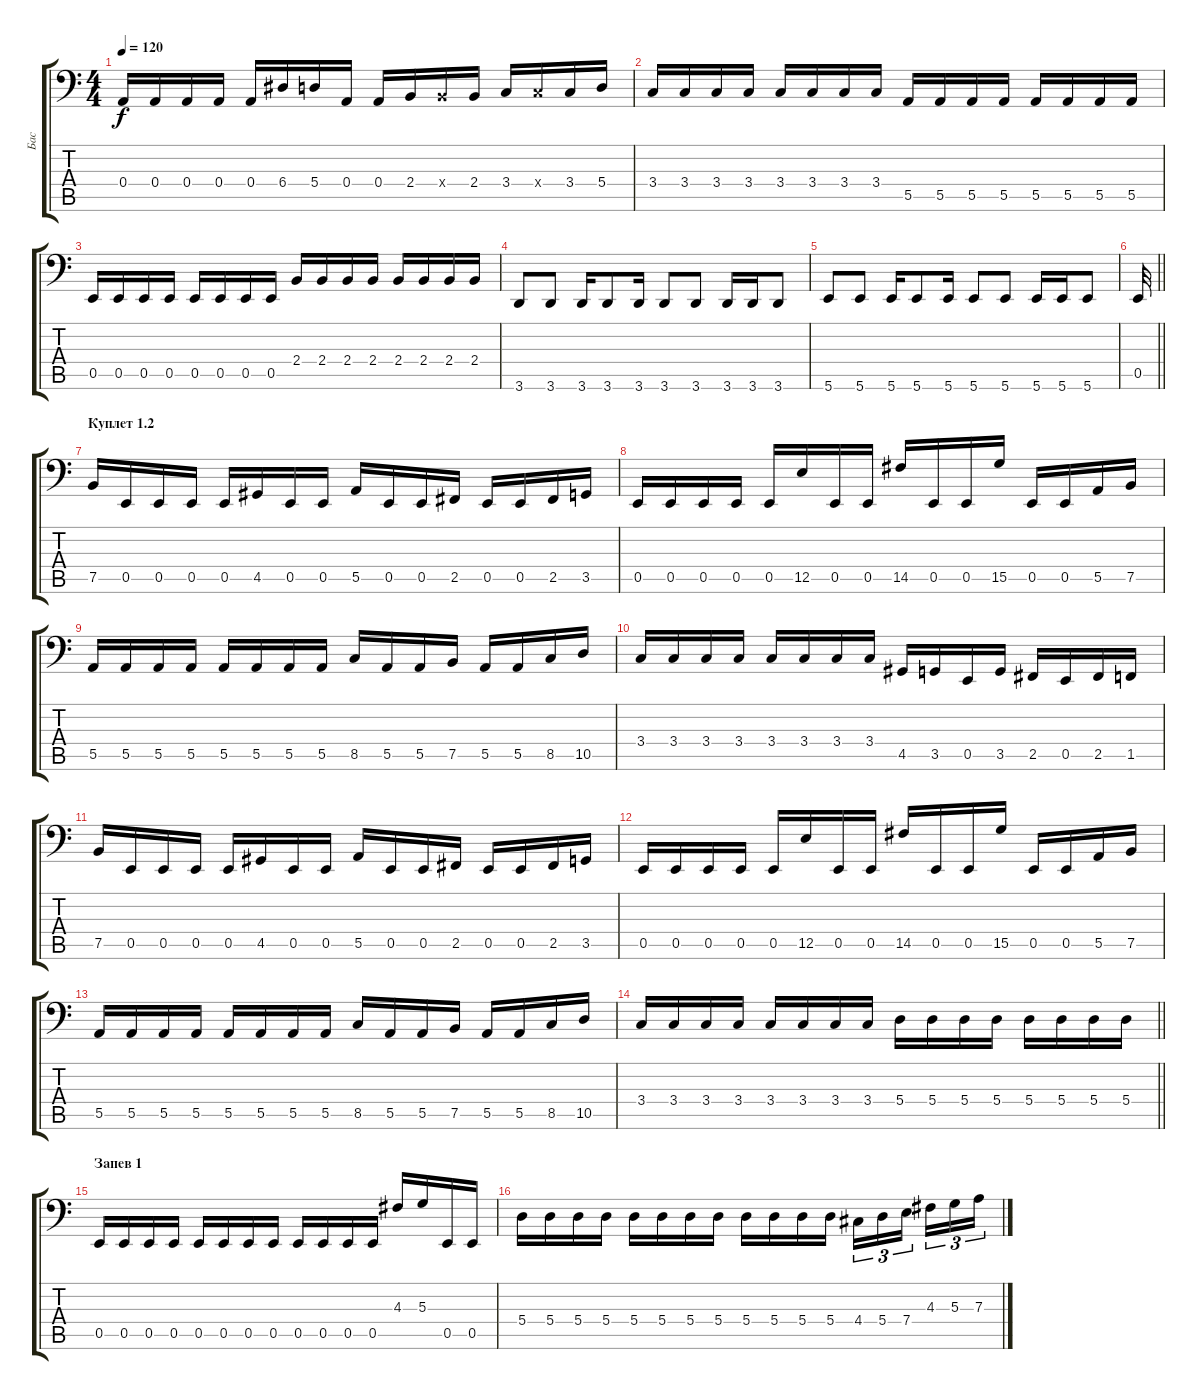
\track ("Бас" "Бас") {instrument electricbassfinger}
\staff {score tabs}
\tuning (C3 G2 D2 A1 E1 B0) {hide}
\ts (4 4)
\tempo 120
\clef f4
\ks c
0.4.16{dy f} 0.4.16 0.4.16 0.4.16 0.4.16 6.4.16 5.4.16 0.4.16 0.4.16 2.4.16 2.4{x}.16 2.4.16 3.4.16 3.4{x}.16 3.4.16 5.4.16 |
3.4.16 3.4.16 3.4.16 3.4.16 3.4.16 3.4.16 3.4.16 3.4.16 5.5.16 5.5.16 5.5.16 5.5.16 5.5.16 5.5.16 5.5.16 5.5.16 |
0.5.16 0.5.16 0.5.16 0.5.16 0.5.16 0.5.16 0.5.16 0.5.16 2.4.16 2.4.16 2.4.16 2.4.16 2.4.16 2.4.16 2.4.16 2.4.16 |
3.6.8 3.6.8 3.6.16 3.6.8 3.6.16 3.6.8 3.6.8 3.6.16 3.6.16 3.6.8 |
5.6.8 5.6.8 5.6.16 5.6.8 5.6.16 5.6.8 5.6.8 5.6.16 5.6.16 5.6.8 |
\barLineRight lightlight
0.5.32 |
\section ("" "Куплет 1.2")
7.5.16 0.5.16 0.5.16 0.5.16 0.5.16 4.5.16 0.5.16 0.5.16 5.5.16 0.5.16 0.5.16 2.5.16 0.5.16 0.5.16 2.5.16 3.5.16 |
0.5.16 0.5.16 0.5.16 0.5.16 0.5.16 12.5.16 0.5.16 0.5.16 14.5.16 0.5.16 0.5.16 15.5.16 0.5.16 0.5.16 5.5.16 7.5.16 |
5.5.16 5.5.16 5.5.16 5.5.16 5.5.16 5.5.16 5.5.16 5.5.16 8.5.16 5.5.16 5.5.16 7.5.16 5.5.16 5.5.16 8.5.16 10.5.16 |
3.4.16 3.4.16 3.4.16 3.4.16 3.4.16 3.4.16 3.4.16 3.4.16 4.5.16 3.5.16 0.5.16 3.5.16 2.5.16 0.5.16 2.5.16 1.5.16 |
7.5.16 0.5.16 0.5.16 0.5.16 0.5.16 4.5.16 0.5.16 0.5.16 5.5.16 0.5.16 0.5.16 2.5.16 0.5.16 0.5.16 2.5.16 3.5.16 |
0.5.16 0.5.16 0.5.16 0.5.16 0.5.16 12.5.16 0.5.16 0.5.16 14.5.16 0.5.16 0.5.16 15.5.16 0.5.16 0.5.16 5.5.16 7.5.16 |
5.5.16 5.5.16 5.5.16 5.5.16 5.5.16 5.5.16 5.5.16 5.5.16 8.5.16 5.5.16 5.5.16 7.5.16 5.5.16 5.5.16 8.5.16 10.5.16 |
\barLineRight lightlight
3.4.16 3.4.16 3.4.16 3.4.16 3.4.16 3.4.16 3.4.16 3.4.16 5.4.16 5.4.16 5.4.16 5.4.16 5.4.16 5.4.16 5.4.16 5.4.16 |
\section ("" "Запев 1")
0.5.16 0.5.16 0.5.16 0.5.16 0.5.16 0.5.16 0.5.16 0.5.16 0.5.16 0.5.16 0.5.16 0.5.16 4.3.16 5.3.16 0.5.16 0.5.16 |
5.4.16 5.4.16 5.4.16 5.4.16 5.4.16 5.4.16 5.4.16 5.4.16 5.4.16 5.4.16 5.4.16 5.4.16 4.4.16{tu (3 2)} 5.4.16{tu (3 2)} 7.4.16{tu (3 2) beam splitsecondary} 4.3.16{tu (3 2)} 5.3.16{tu (3 2)} 7.3.16{tu (3 2)}
